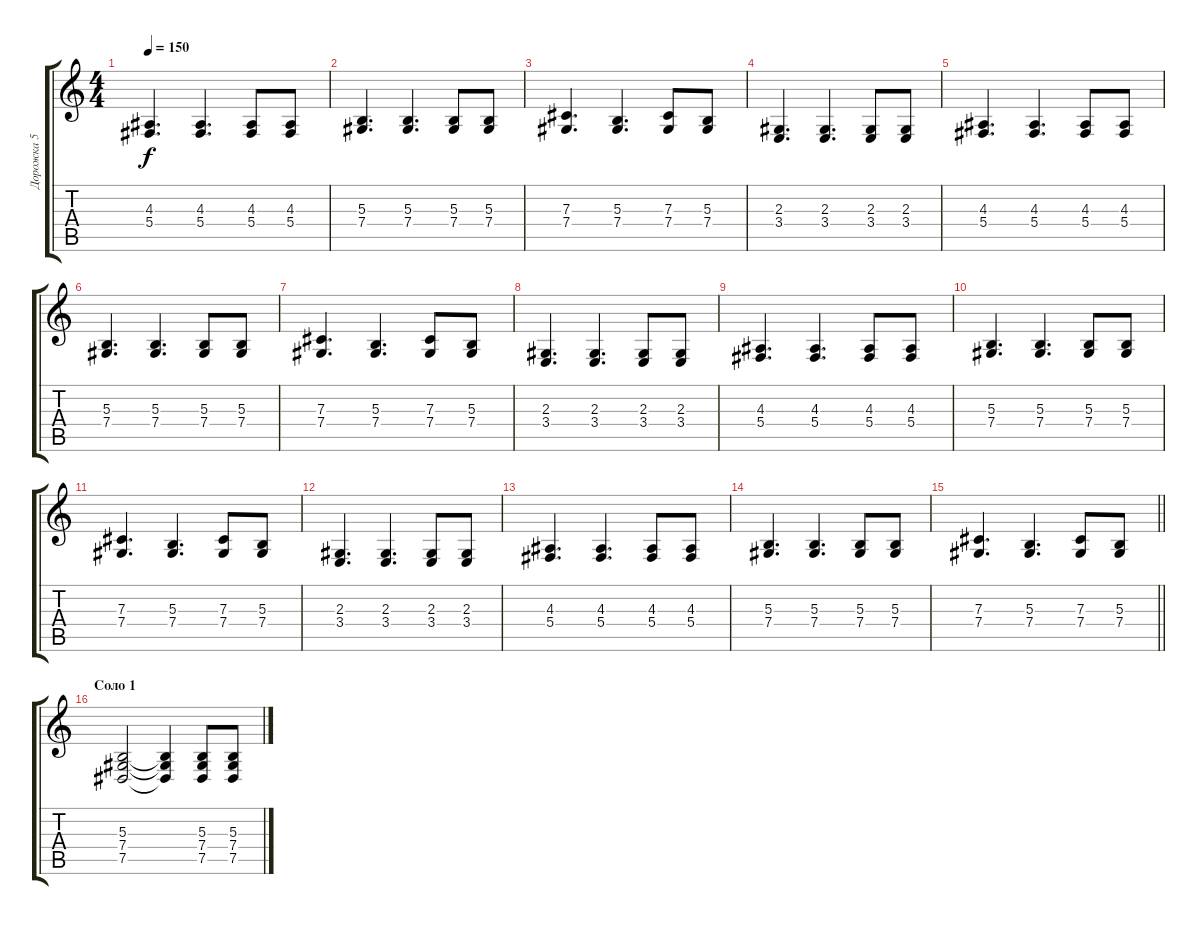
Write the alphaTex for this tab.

\track ("Дорожка 5" "Дорожка 5") {instrument stringensemble1}
\staff {score tabs}
\tuning (Eb4 Bb3 Gb3 Db3 Ab2 Eb2) {hide}
\ts (4 4)
\tempo 150
\clef g2
\ks c
(4.3 5.4).4{d dy f} (4.3 5.4).4{d} (4.3 5.4).8 (4.3 5.4).8 |
(5.3 7.4).4{d} (5.3 7.4).4{d} (5.3 7.4).8 (5.3 7.4).8 |
(7.3 7.4).4{d} (5.3 7.4).4{d} (7.3 7.4).8 (5.3 7.4).8 |
(2.3 3.4).4{d} (2.3 3.4).4{d} (2.3 3.4).8 (2.3 3.4).8 |
(4.3 5.4).4{d} (4.3 5.4).4{d} (4.3 5.4).8 (4.3 5.4).8 |
(5.3 7.4).4{d} (5.3 7.4).4{d} (5.3 7.4).8 (5.3 7.4).8 |
(7.3 7.4).4{d} (5.3 7.4).4{d} (7.3 7.4).8 (5.3 7.4).8 |
(2.3 3.4).4{d} (2.3 3.4).4{d} (2.3 3.4).8 (2.3 3.4).8 |
(4.3 5.4).4{d} (4.3 5.4).4{d} (4.3 5.4).8 (4.3 5.4).8 |
(5.3 7.4).4{d} (5.3 7.4).4{d} (5.3 7.4).8 (5.3 7.4).8 |
(7.3 7.4).4{d} (5.3 7.4).4{d} (7.3 7.4).8 (5.3 7.4).8 |
(2.3 3.4).4{d} (2.3 3.4).4{d} (2.3 3.4).8 (2.3 3.4).8 |
(4.3 5.4).4{d} (4.3 5.4).4{d} (4.3 5.4).8 (4.3 5.4).8 |
(5.3 7.4).4{d} (5.3 7.4).4{d} (5.3 7.4).8 (5.3 7.4).8 |
\barLineRight lightlight
(7.3 7.4).4{d} (5.3 7.4).4{d} (7.3 7.4).8 (5.3 7.4).8 |
\section ("" "Соло 1")
(5.3 7.4 7.5).2 (5.3{t} 7.4{t} 7.5{t}).4 (5.3 7.4 7.5).8 (5.3 7.4 7.5).8
